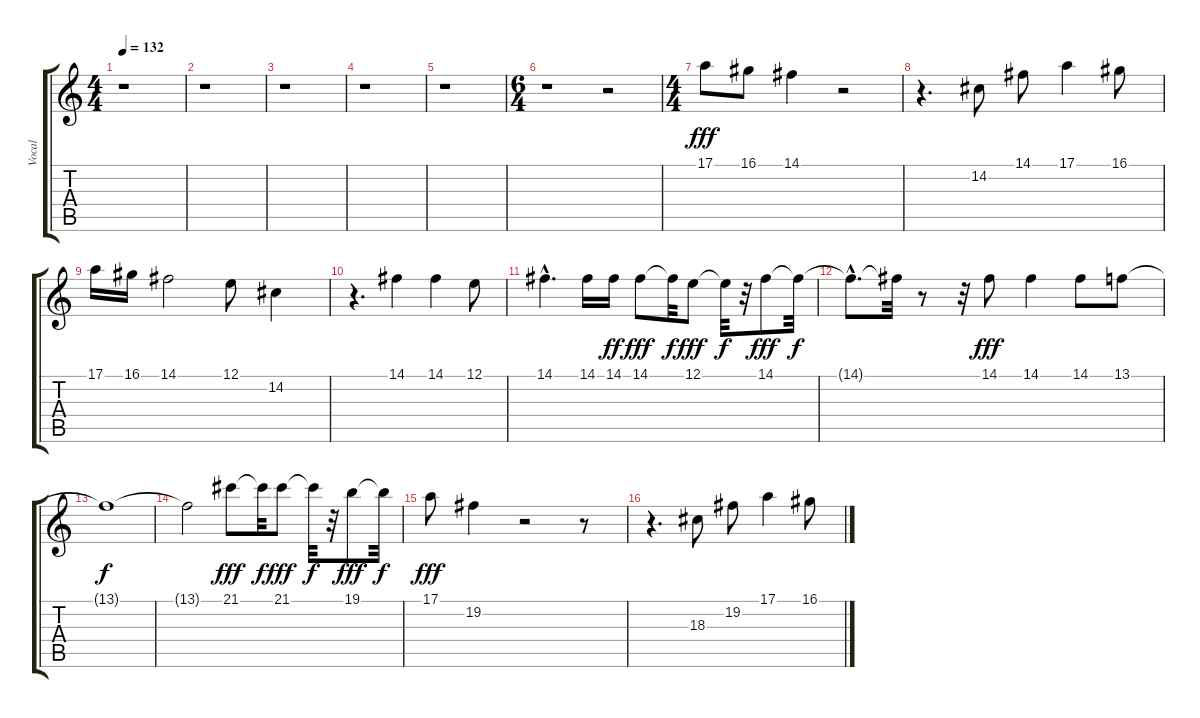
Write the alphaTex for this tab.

\track ("Vocal" "Vocal") {instrument viola}
\staff {score tabs}
\tuning (E4 B3 G3 D3 A2 E2) {hide}
\ts (4 4)
\tempo 132
\clef g2
\ks c
r.1{dy f} |
r.1 |
r.1 |
r.1 |
r.1 |
\ts (6 4)
r.1 r.2 |
\ts (4 4)
17.1.8{dy fff} 16.1.8 14.1.4 r.2 |
r.4{d} 14.2.8 14.1.8 17.1.4 16.1.8 |
17.1.16 16.1.16 14.1.2 12.1.8 14.2.4 |
r.4{d} 14.1.4 14.1.4 12.1.8 |
14.1{hac}.4{d} 14.1.16 14.1.16{dy ff} 14.1.8{dy fff} 14.1{t}.32{dy f} 12.1.8{dy fff} 12.1{t}.32{dy f} r.32 14.1.8{dy fff} 14.1{t}.32{dy f} |
14.1{hac t}.8{d} 14.1{t}.32 r.8 r.32 14.1.8{dy fff} 14.1.4 14.1.8 13.1.8 |
13.1{t}.1{dy f} |
13.1{t}.2 21.1.8{dy fff} 21.1{t}.32{dy f} 21.1.8{dy fff} 21.1{t}.32{dy f} r.32 19.1.8{dy fff} 19.1{t}.32{dy f} |
17.1.8{dy fff} 19.2.4 r.2 r.8 |
r.4{d} 18.3.8 19.2.8 17.1.4 16.1.8
